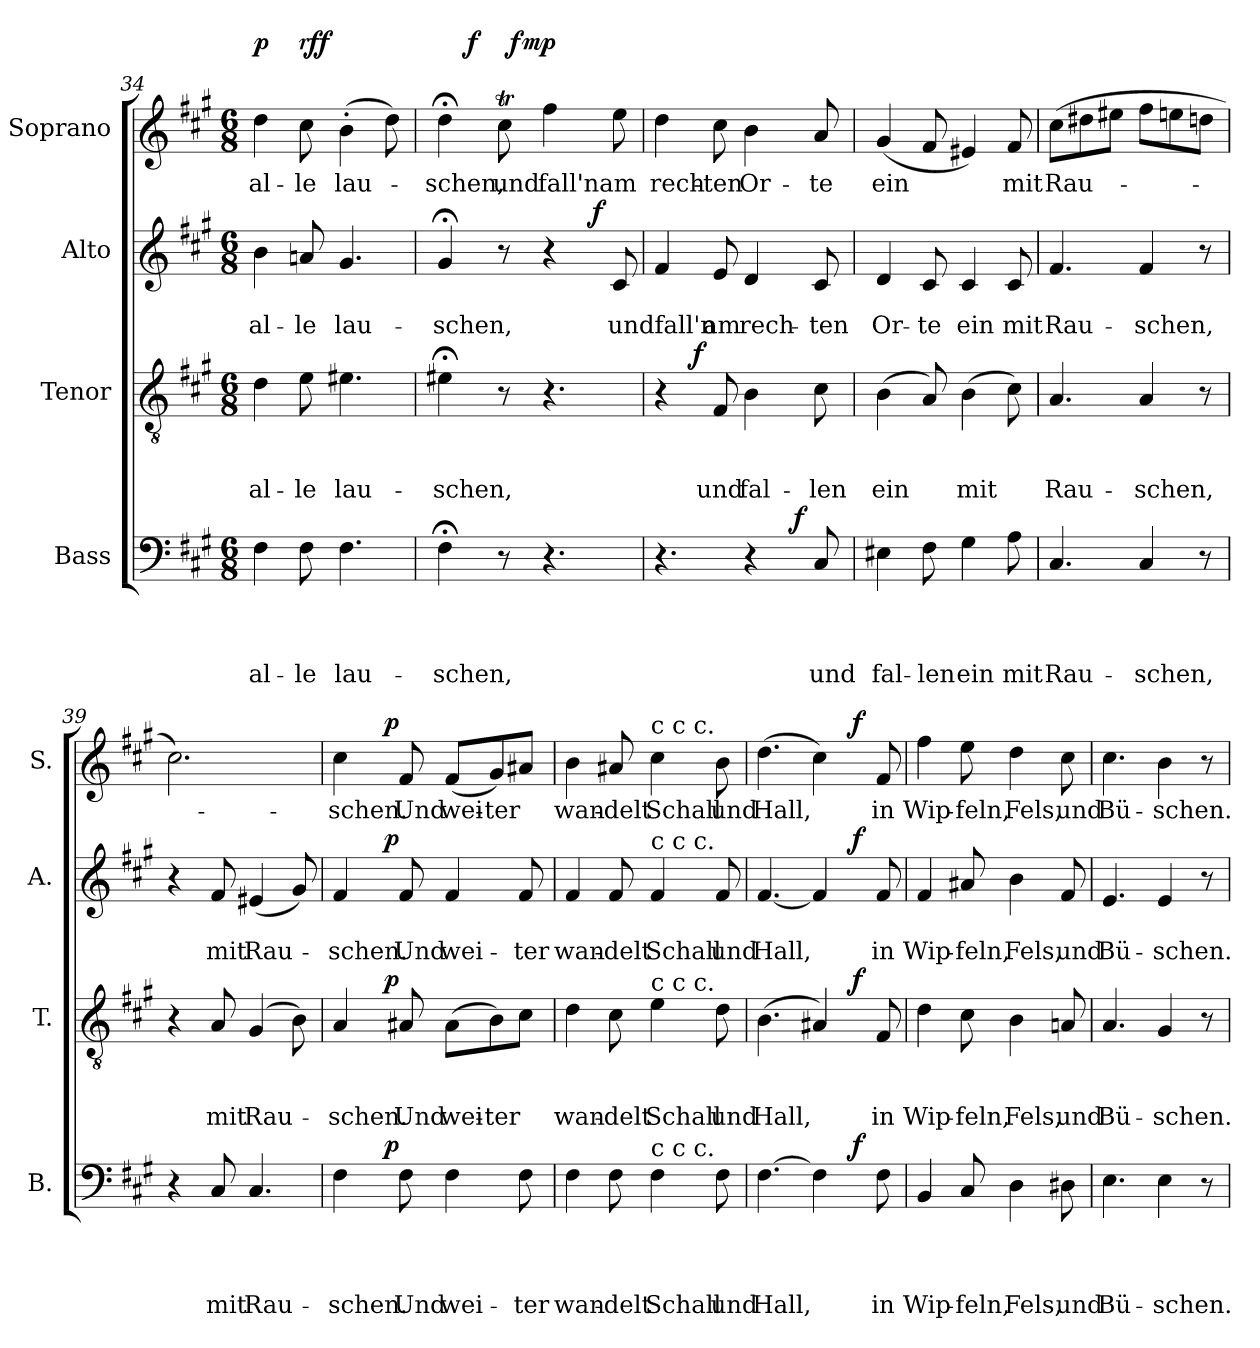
**kern	**text	**text	**text	**text	**dynam	**kern	**text	**text	**text	**dynam	**kern	**text	**text	**dynam	**kern	**text	**dynam
*part4	*part4	*part4	*part4	*part4	*part4	*part3	*part3	*part3	*part3	*part3	*part2	*part2	*part2	*part2	*part1	*part1	*part1
*staff4	*staff4	*staff4	*staff4	*staff4	*staff4	*staff3	*staff3	*staff3	*staff3	*staff3	*staff2	*staff2	*staff2	*staff2	*staff1	*staff1	*staff1
*I"Bass	*	*	*	*	*	*I"Tenor	*	*	*	*	*I"Alto	*	*	*	*I"Soprano	*	*
*I'B.	*	*	*	*	*	*I'T.	*	*	*	*	*I'A.	*	*	*	*I'S.	*	*
*clefF4	*	*	*	*	*	*clefGv2	*	*	*	*	*clefG2	*	*	*	*clefG2	*	*
*k[f#c#g#]	*	*	*	*	*	*k[f#c#g#]	*	*	*	*	*k[f#c#g#]	*	*	*	*k[f#c#g#]	*	*
*A:	*	*	*	*	*	*A:	*	*	*	*	*A:	*	*	*	*A:	*	*
*M6/8	*	*	*	*	*	*M6/8	*	*	*	*	*M6/8	*	*	*	*M6/8	*	*
=34	=34	=34	=34	=34	=34	=34	=34	=34	=34	=34	=34	=34	=34	=34	=34	=34	=34
!	!	!	!	!LO:LY:b	!	!	!	!	!LO:LY:b	!	!	!	!LO:LY:b	!	!	!LO:LY:b	!LO:DY:a
*	*	*	*	*	*	*	*	*	*	*	*	*	*	*	*^	*	*
4F#\	.	.	.	al-	.	4d\	.	.	al-	.	4b\	.	al-	.	4dd\	4ryy	al-	p
!	!	!	!	!LO:LY:b	!	!	!	!	!LO:LY:b	!	!	!	!LO:LY:b	!	!	!	!LO:LY:b	!LO:DY:a
8F#\	.	.	.	-le	.	8e\	.	.	-le	.	8an/	.	-le	.	8cc#\	16ryy	-le	rf
!	!	!	!	!	!	!	!	!	!	!	!	!	!	!	!	!	!	!LO:DY:a
.	.	.	.	.	.	.	.	.	.	.	.	.	.	.	.	4..ryy	.	f
!	!	!	!	!LO:LY:b	!	!	!	!	!LO:LY:b	!	!	!	!LO:LY:b	!	!	!	!LO:LY:b	!
4.F#\	.	.	.	lau-	.	4.e#X\	.	.	lau-	.	4.g#/	.	lau-	.	(>4b'>\	.	lau-	.
.	.	.	.	.	.	.	.	.	.	.	.	.	.	.	8dd\)	.	.	.
=35	=35	=35	=35	=35	=35	=35	=35	=35	=35	=35	=35	=35	=35	=35	=35	=35	=35	=35
!	!	!	!	!LO:LY:b	!	!	!	!	!LO:LY:b	!	!	!	!LO:LY:b	!	!	!	!LO:LY:b	!
*	*	*	*	*	*	*	*	*	*	*	*^	*	*	*	*^	*^	*	*
4F#;<\	.	.	.	-schen,	.	4e#X;<\	.	.	-schen,	.	4g#;/	2ryy	.	-schen,	.	4dd;<\	8ryy	4ryy	4ryy	-schen,	.
!	!	!	!	!	!	!	!	!	!	!	!	!	!	!	!	!	!	!	!	!	!LO:DY:a
.	.	.	.	.	.	.	.	.	.	.	.	.	.	.	.	.	2ryy	.	.	.	f
!	!	!	!	!	!	!	!	!	!	!	!	!	!	!	!	!	!	!	!	!LO:LY:b	!
8r	.	.	.	.	.	8r	.	.	.	.	8r	.	.	.	.	8cc#t\	.	32ryy	16ryy	und	.
!	!	!	!	!	!	!	!	!	!	!	!	!	!	!	!	!	!	!	!	!	!LO:DY:a
.	.	.	.	.	.	.	.	.	.	.	.	.	.	.	.	.	.	4...ryy	.	.	f
!	!	!	!	!	!	!	!	!	!	!	!	!	!	!	!	!	!	!	!	!	!LO:DY:a
.	.	.	.	.	.	.	.	.	.	.	.	.	.	.	.	.	.	.	4..ryy	.	mp
!	!	!	!	!	!	!	!	!	!	!	!	!	!	!	!	!	!	!	!	!LO:LY:b	!
4.r	.	.	.	.	.	4.r	.	.	.	.	4r	.	.	.	.	4ff#>\	.	.	.	fall'nam	.
.	.	.	.	.	.	.	.	.	.	.	.	16ryy	.	.	.	.	.	.	.	.	.
!	!	!	!	!	!	!	!	!	!	!	!	!	!	!	!LO:DY:a	!	!	!	!	!	!
.	.	.	.	.	.	.	.	.	.	.	.	8.ryy	.	.	f	.	.	.	.	.	.
!	!	!	!	!	!	!	!	!	!	!	!	!	!	!LO:LY:b	!	!	!	!	!	!	!
.	.	.	.	.	.	.	.	.	.	.	8c#/	.	.	undfall'n	.	8ee\	8ryy	.	.	.	.
=36	=36	=36	=36	=36	=36	=36	=36	=36	=36	=36	=36	=36	=36	=36	=36	=36	=36	=36	=36	=36	=36
!	!	!	!	!	!	!	!	!	!	!	!	!	!	!	!	!	!	!	!	!LO:LY:b	!
*	*	*	*	*	*	*	*	*	*	*	*v	*v	*	*	*	*	*	*	*	*	*
*^	*	*	*	*	*	*^	*	*	*	*	*	*	*	*	*v	*v	*v	*v	*	*
4.r	2ryy	.	.	.	.	.	4r	8.ryy	.	.	.	.	4f#/	.	.	.	4dd\	rech-	.
!	!	!	!	!	!	!	!	!	!	!	!	!LO:DY:a	!	!	!	!	!	!	!
.	.	.	.	.	.	.	.	2ryy	.	.	.	f	.	.	.	.	.	.	.
!	!	!	!	!	!	!	!	!	!	!	!LO:LY:b	!	!	!	!LO:LY:b	!	!	!LO:LY:b:rj	!
.	.	.	.	.	.	.	8F#/	.	.	.	und	.	8e/	.	am	.	8cc#\	-ten	.
!	!	!	!	!	!	!	!	!	!	!	!LO:LY:b	!	!	!	!LO:LY:b	!	!	!LO:LY:b	!
4r	.	.	.	.	.	.	4B\	.	.	.	fal-	.	4d/	.	rech-	.	4b\	Or-	.
.	16ryy	.	.	.	.	.	.	.	.	.	.	.	.	.	.	.	.	.	.
!	!	!	!	!	!	!LO:DY:a	!	!	!	!	!	!	!	!	!	!	!	!	!
.	8.ryy	.	.	.	.	f	.	.	.	.	.	.	.	.	.	.	.	.	.
!	!	!	!	!	!LO:LY:b	!	!	!	!	!	!LO:LY:b	!	!	!	!LO:LY:b:rj	!	!	!LO:LY:b	!
8C#/	.	.	.	.	und	.	8c#\	.	.	.	-len	.	8c#/	.	-ten	.	8a/	-te	.
.	.	.	.	.	.	.	.	16ryy	.	.	.	.	.	.	.	.	.	.	.
=37	=37	=37	=37	=37	=37	=37	=37	=37	=37	=37	=37	=37	=37	=37	=37	=37	=37	=37	=37
!	!	!	!	!	!LO:LY:b	!	!	!	!	!	!LO:LY:b	!	!	!	!LO:LY:b	!	!	!LO:LY:b	!
*v	*v	*	*	*	*	*	*	*	*	*	*	*	*	*	*	*	*	*	*
*	*	*	*	*	*	*v	*v	*	*	*	*	*	*	*	*	*	*	*
4E#X\	.	.	.	fal-	.	(>4B\	.	.	ein	.	4d/	.	Or-	.	(<4g#/	ein	.
!	!	!	!	!LO:LY:b	!	!	!	!	!	!	!	!	!LO:LY:b	!	!	!	!
8F#\	.	.	.	-len	.	8A/)	.	.	.	.	8c#/	.	-te	.	8f#/	.	.
!	!	!	!	!LO:LY:b	!	!	!	!	!LO:LY:b	!	!	!	!LO:LY:b	!	!	!	!
4G#\	.	.	.	ein	.	(>4B\	.	.	mit	.	4c#/	.	ein	.	4e#X/)	.	.
!	!	!	!	!LO:LY:b	!	!	!	!	!	!	!	!	!LO:LY:b	!	!	!LO:LY:b	!
8A\	.	.	.	mit	.	8c#\)	.	.	.	.	8c#/	.	mit	.	8f#</	mit	.
!!LO:LB:g=z
=38	=38	=38	=38	=38	=38	=38	=38	=38	=38	=38	=38	=38	=38	=38	=38	=38	=38
!	!	!	!	!LO:LY:b	!	!	!	!	!LO:LY:b	!	!	!	!LO:LY:b	!	!	!LO:LY:b	!
4.C#/	.	.	.	Rau-	.	4.A/	.	.	Rau-	.	4.f#/	.	Rau-	.	(>8cc#\L	Rau-	.
.	.	.	.	.	.	.	.	.	.	.	.	.	.	.	8dd#X\	.	.
.	.	.	.	.	.	.	.	.	.	.	.	.	.	.	8ee#X\J	.	.
!	!	!	!	!LO:LY:b	!	!	!	!	!LO:LY:b	!	!	!	!LO:LY:b	!	!	!	!
4C#/	.	.	.	-schen,	.	4A/	.	.	-schen,	.	4f#/	.	-schen,	.	8ff#\L	.	.
.	.	.	.	.	.	.	.	.	.	.	.	.	.	.	8een\	.	.
8r	.	.	.	.	.	8r	.	.	.	.	8r	.	.	.	8ddn\J	.	.
=39	=39	=39	=39	=39	=39	=39	=39	=39	=39	=39	=39	=39	=39	=39	=39	=39	=39
4r	.	.	.	.	.	4r	.	.	.	.	4r	.	.	.	2.cc#\)	.	.
!	!	!	!	!LO:LY:b	!	!	!	!	!LO:LY:b	!	!	!	!LO:LY:b	!	!	!	!
8C#/	.	.	.	mit	.	8A/	.	.	mit	.	8f#/	.	mit	.	.	.	.
!	!	!	!	!LO:LY:b	!	!	!	!	!LO:LY:b	!	!	!	!LO:LY:b	!	!	!	!
4.C#/	.	.	.	Rau-	.	(4G#/	.	.	Rau-	.	(<4e#X/	.	Rau-	.	.	.	.
.	.	.	.	.	.	8B\)	.	.	.	.	8g#/)	.	.	.	.	.	.
=40	=40	=40	=40	=40	=40	=40	=40	=40	=40	=40	=40	=40	=40	=40	=40	=40	=40
!	!	!	!	!LO:LY:b	!	!	!	!	!LO:LY:b	!	!	!	!LO:LY:b	!	!	!LO:LY:b	!
*^	*	*	*	*	*	*^	*	*	*	*	*^	*	*	*	*^	*	*
4F#\	8..ryy	.	.	.	-schen.	.	4A/	8..ryy	.	.	-schen.	.	4f#/	8..ryy	.	-schen.	.	4cc#\	8..ryy	-schen.	.
!	!	!	!	!	!	!LO:DY:a	!	!	!	!	!	!LO:DY:a	!	!	!	!	!LO:DY:a	!	!	!	!LO:DY:a
.	2ryy	.	.	.	.	p	.	2ryy	.	.	.	p	.	2ryy	.	.	p	.	2ryy	.	p
!	!	!	!	!	!LO:LY:b	!	!	!	!	!	!LO:LY:b	!	!	!	!	!LO:LY:b	!	!	!	!LO:LY:b	!
8F#\	.	.	.	.	Und	.	8A#X/	.	.	.	Und	.	8f#/	.	.	Und	.	8f#/	.	Und	.
!	!	!	!	!	!LO:LY:b	!	!	!	!	!	!LO:LY:b	!	!	!	!	!LO:LY:b	!	!	!	!LO:LY:b	!
4F#\	.	.	.	.	wei-	.	(>8A#\L	.	.	.	wei-	.	4f#/	.	.	wei-	.	(<8f#/L	.	wei-	.
!	!	!	!	!	!	!	!	!	!	!	!LO:LY:b	!	!	!	!	!	!	!	!	!LO:LY:b	!
.	.	.	.	.	.	.	8B\)	.	.	.	-ter	.	.	.	.	.	.	8g#/)	.	-ter	.
!	!	!	!	!	!LO:LY:b:rj	!	!	!	!	!	!	!	!	!	!	!LO:LY:b:rj	!	!	!	!	!
8F#\	.	.	.	.	-ter	.	8c#\J	.	.	.	.	.	8f#/	.	.	-ter	.	8a#X/J	.	.	.
.	32ryy	.	.	.	.	.	.	32ryy	.	.	.	.	.	32ryy	.	.	.	.	32ryy	.	.
=41	=41	=41	=41	=41	=41	=41	=41	=41	=41	=41	=41	=41	=41	=41	=41	=41	=41	=41	=41	=41	=41
!	!	!	!	!	!LO:LY:b	!	!	!	!	!	!LO:LY:b	!	!	!	!	!LO:LY:b	!	!	!	!LO:LY:b	!
*v	*v	*	*	*	*	*	*	*	*	*	*	*	*v	*v	*	*	*	*v	*v	*	*
*	*	*	*	*	*	*v	*v	*	*	*	*	*	*	*	*	*	*	*
4F#\	.	.	.	wan-	.	4d\	.	.	wan-	.	4f#/	.	wan-	.	4b\	wan-	.
!	!	!	!	!LO:LY:b:rj	!	!	!	!	!LO:LY:b:rj	!	!	!	!LO:LY:b:rj	!	!	!LO:LY:b:rj	!
8F#\	.	.	.	-delt	.	8c#\	.	.	-delt	.	8f#/	.	-delt	.	8a#X/	-delt	.
!	!	!	!	!	!	!	!	!	!	!	!	!	!	!	!LO:TX:a:t=c c c.	!	!
!	!	!	!	!	!	!	!	!	!	!	!LO:TX:a:t=c c c.	!	!	!	!	!	!
!	!	!	!	!	!	!LO:TX:a:t=c c c.	!	!	!	!	!	!	!	!	!	!	!
!LO:TX:a:t=c c c.	!	!	!	!	!	!	!	!	!	!	!	!	!	!	!	!	!
!	!	!	!	!LO:LY:b	!	!	!	!	!LO:LY:b	!	!	!	!LO:LY:b	!	!	!LO:LY:b	!
4F#\	.	.	.	Schall	.	4e\	.	.	Schall	.	4f#/	.	Schall	.	4cc#\	Schall	.
!	!	!	!	!LO:LY:b	!	!	!	!	!LO:LY:b	!	!	!	!LO:LY:b	!	!	!LO:LY:b	!
8F#\	.	.	.	und	.	8d\	.	.	und	.	8f#/	.	und	.	8b\	und	.
=42	=42	=42	=42	=42	=42	=42	=42	=42	=42	=42	=42	=42	=42	=42	=42	=42	=42
!	!	!	!	!LO:LY:b	!	!	!	!	!LO:LY:b	!	!	!	!LO:LY:b	!	!	!LO:LY:b	!
*^	*	*	*	*	*	*^	*	*	*	*	*^	*	*	*	*^	*	*
[>4.F#\	2ryy	.	.	.	Hall,	.	(>4.B\	2ryy	.	.	Hall,	.	[<4.f#/	2ryy	.	Hall,	.	(>4.dd\	2ryy	Hall,	.
4F#\]	.	.	.	.	.	.	4A#X/)	.	.	.	.	.	4f#/]	.	.	.	.	4cc#\)	.	.	.
.	32ryy	.	.	.	.	.	.	32ryy	.	.	.	.	.	32ryy	.	.	.	.	32ryy	.	.
!	!	!	!	!	!	!LO:DY:a	!	!	!	!	!	!LO:DY:a	!	!	!	!	!LO:DY:a	!	!	!	!LO:DY:a
.	8..ryy	.	.	.	.	f	.	8..ryy	.	.	.	f	.	8..ryy	.	.	f	.	8..ryy	.	f
!	!	!	!	!	!LO:LY:b	!	!	!	!	!	!LO:LY:b	!	!	!	!	!LO:LY:b	!	!	!	!LO:LY:b	!
8F#\	.	.	.	.	in	.	8F#/	.	.	.	in	.	8f#/	.	.	in	.	8f#/	.	in	.
=43	=43	=43	=43	=43	=43	=43	=43	=43	=43	=43	=43	=43	=43	=43	=43	=43	=43	=43	=43	=43	=43
!	!	!	!	!	!LO:LY:b	!	!	!	!	!	!LO:LY:b	!	!	!	!	!LO:LY:b	!	!	!	!LO:LY:b	!
*v	*v	*	*	*	*	*	*	*	*	*	*	*	*v	*v	*	*	*	*v	*v	*	*
*	*	*	*	*	*	*v	*v	*	*	*	*	*	*	*	*	*	*	*
4BB/	.	.	.	Wip-	.	4d\	.	.	Wip-	.	4f#/	.	Wip-	.	4ff#\	Wip-	.
!	!	!	!	!LO:LY:b	!	!	!	!	!LO:LY:b	!	!	!	!LO:LY:b	!	!	!LO:LY:b	!
8C#/	.	.	.	-feln,	.	8c#\	.	.	-feln,	.	8a#X/	.	-feln,	.	8ee\	-feln,	.
!	!	!	!	!LO:LY:b	!	!	!	!	!LO:LY:b	!	!	!	!LO:LY:b	!	!	!LO:LY:b	!
4D\	.	.	.	Fels,	.	4B\	.	.	Fels,	.	4b\	.	Fels,	.	4dd\	Fels,	.
!	!	!	!	!LO:LY:b	!	!	!	!	!LO:LY:b	!	!	!	!LO:LY:b	!	!	!LO:LY:b	!
8D#X\	.	.	.	und	.	8An/	.	.	und	.	8f#/	.	und	.	8cc#\	und	.
!!LO:LB:g=z
=44	=44	=44	=44	=44	=44	=44	=44	=44	=44	=44	=44	=44	=44	=44	=44	=44	=44
!	!	!	!	!LO:LY:b	!	!	!	!	!LO:LY:b	!	!	!	!LO:LY:b	!	!	!LO:LY:b	!
4.E\	.	.	.	Bü-	.	4.A/	.	.	Bü-	.	4.e/	.	Bü-	.	4.cc#\	Bü-	.
!	!	!	!	!LO:LY:b	!	!	!	!	!LO:LY:b	!	!	!	!LO:LY:b	!	!	!LO:LY:b	!
4E\	.	.	.	-schen.	.	4G#/	.	.	-schen.	.	4e/	.	-schen.	.	4b\	-schen.	.
8r	.	.	.	.	.	8r	.	.	.	.	8r	.	.	.	8r	.	.
=	=	=	=	=	=	=	=	=	=	=	=	=	=	=	=	=	=
*-	*-	*-	*-	*-	*-	*-	*-	*-	*-	*-	*-	*-	*-	*-	*-	*-	*-
